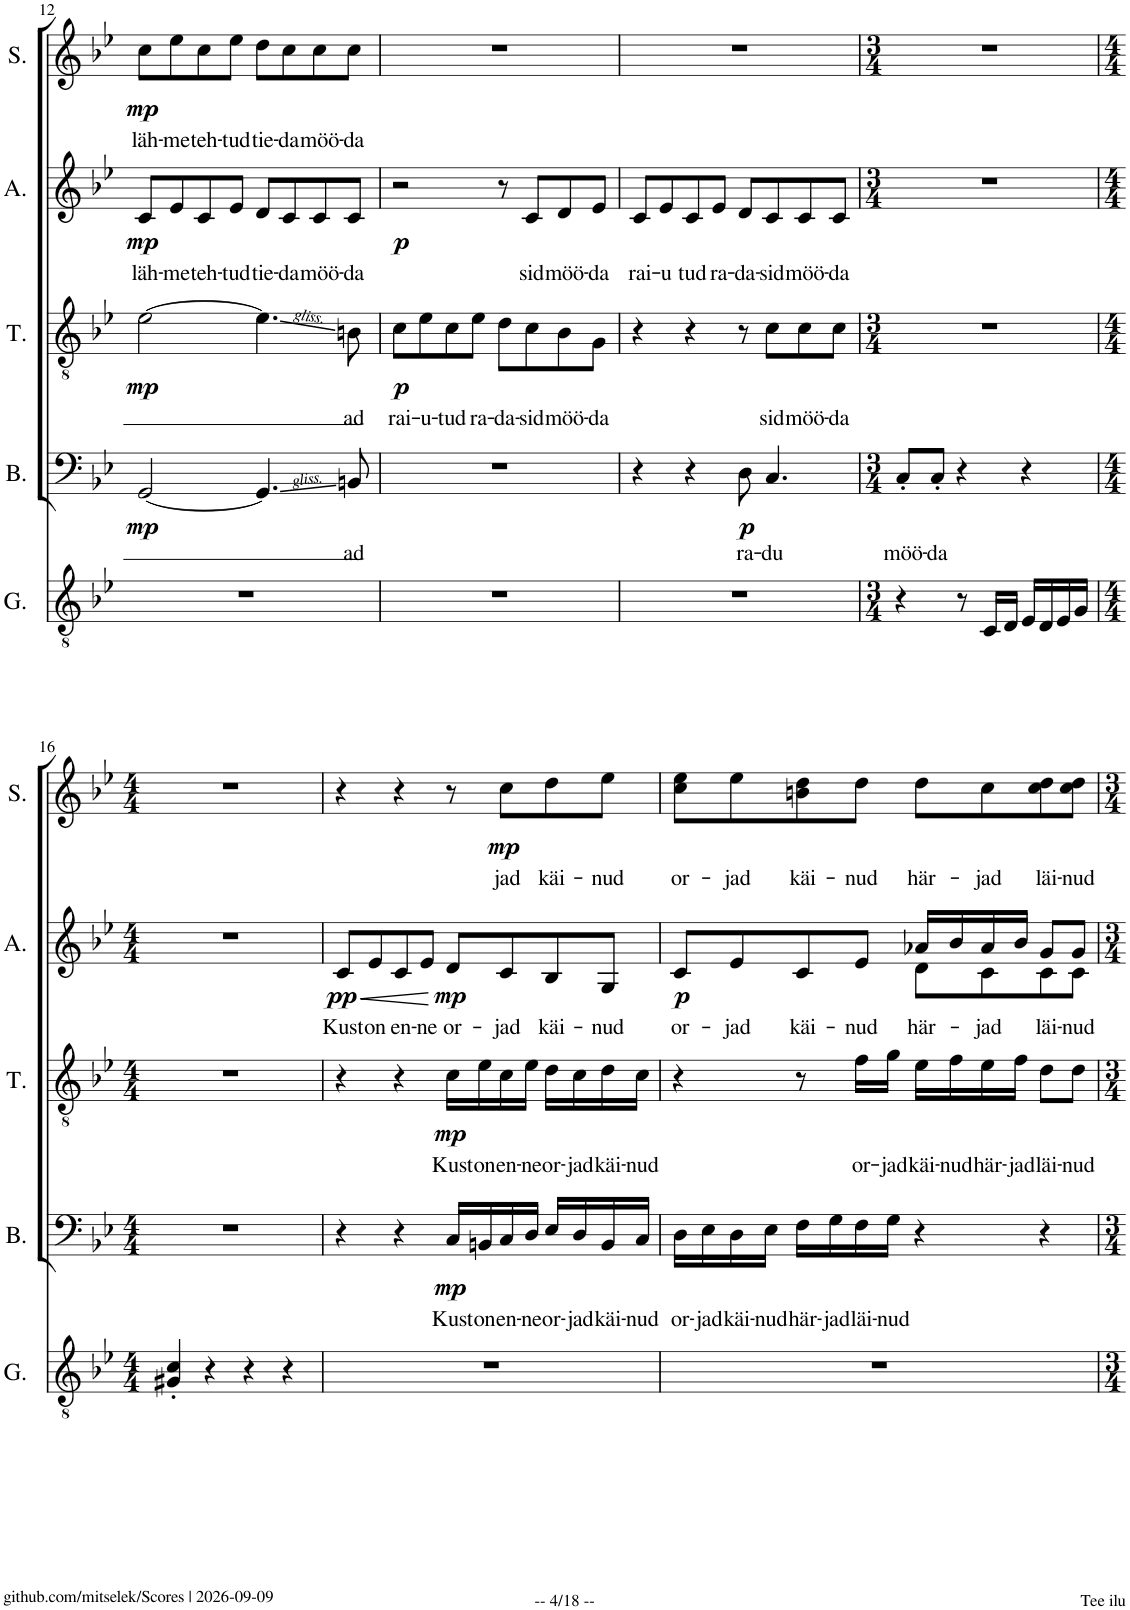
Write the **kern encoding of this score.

**kern	**kern	**text	**dynam	**kern	**text	**dynam	**kern	**text	**dynam	**kern	**text	**dynam
*part5	*part4	*part4	*part4	*part3	*part3	*part3	*part2	*part2	*part2	*part1	*part1	*part1
*staff5	*staff4	*staff4	*staff4	*staff3	*staff3	*staff3	*staff2	*staff2	*staff2	*staff1	*staff1	*staff1
*I"Classical Guitar	*I"Bass	*	*	*I"Tenor	*	*	*I"Alto	*	*	*I"Soprano	*	*
*I'G.	*I'B.	*	*	*I'T.	*	*	*I'A.	*	*	*I'S.	*	*
!!LO:PB:g=z
*clefGv2	*clefF4	*	*	*clefGv2	*	*	*clefG2	*	*	*clefG2	*	*
*k[b-e-]	*k[b-e-]	*	*	*k[b-e-]	*	*	*k[b-e-]	*	*	*k[b-e-]	*	*
*M4/4	*M4/4	*	*	*M4/4	*	*	*M4/4	*	*	*M4/4	*	*
=12	=12	=12	=12	=12	=12	=12	=12	=12	=12	=12	=12	=12
!	!	!	!LO:DY:b	!	!	!LO:DY:b	!	!LO:LY:b	!LO:DY:b	!	!LO:LY:b	!LO:DY:b
1r	[2GG/	.	mp	[2e-\	.	mp	8c/L	läh-	mp	8cc\L	läh-	mp
!	!	!	!	!	!	!	!	!LO:LY:b	!	!	!LO:LY:b	!
.	.	.	.	.	.	.	8e-/	-me	.	8ee-\	-me	.
!	!	!	!	!	!	!	!	!LO:LY:b	!	!	!LO:LY:b	!
.	.	.	.	.	.	.	8c/	teh-	.	8cc\	teh-	.
!	!	!	!	!	!	!	!	!LO:LY:b	!	!	!LO:LY:b	!
.	.	.	.	.	.	.	8e-/J	-tud	.	8ee-\J	-tud	.
!	!	!	!	!	!	!	!	!LO:LY:b	!	!	!LO:LY:b	!
.	4.GG/]	.	.	4.e-\]	.	.	8d/L	tie-	.	8dd\L	tie-	.
!	!	!	!	!	!	!	!	!LO:LY:b	!	!	!LO:LY:b	!
.	.	.	.	.	.	.	8c/	-da	.	8cc\	-da	.
!	!	!	!	!	!	!	!	!LO:LY:b	!	!	!LO:LY:b	!
.	.	.	.	.	.	.	8c/	möö-	.	8cc\	möö-	.
!	!	!LO:LY:b	!	!	!LO:LY:b	!	!	!LO:LY:b	!	!	!LO:LY:b	!
.	8BBn/	ad	.	8Bn\	ad	.	8c/J	-da	.	8cc\J	-da	.
=13	=13	=13	=13	=13	=13	=13	=13	=13	=13	=13	=13	=13
!	!	!	!	!	!LO:LY:b	!LO:DY:b	!	!	!LO:DY:b	!	!	!
1r	1r	.	.	8c\L	rai-	p	2r	.	p	1r	.	.
!	!	!	!	!	!LO:LY:b	!	!	!	!	!	!	!
.	.	.	.	8e-\	-u-	.	.	.	.	.	.	.
!	!	!	!	!	!LO:LY:b	!	!	!	!	!	!	!
.	.	.	.	8c\	-tud	.	.	.	.	.	.	.
!	!	!	!	!	!LO:LY:b	!	!	!	!	!	!	!
.	.	.	.	8e-\J	ra-	.	.	.	.	.	.	.
!	!	!	!	!	!LO:LY:b	!	!	!	!	!	!	!
.	.	.	.	8d\L	-da-	.	8r	.	.	.	.	.
!	!	!	!	!	!LO:LY:b	!	!	!LO:LY:b	!	!	!	!
.	.	.	.	8c\	-sid	.	8c/L	sid	.	.	.	.
!	!	!	!	!	!LO:LY:b	!	!	!LO:LY:b	!	!	!	!
.	.	.	.	8B-\	möö-	.	8d/	möö-	.	.	.	.
!	!	!	!	!	!LO:LY:b	!	!	!LO:LY:b	!	!	!	!
.	.	.	.	8G\J	-da	.	8e-/J	-da	.	.	.	.
=14	=14	=14	=14	=14	=14	=14	=14	=14	=14	=14	=14	=14
!	!	!	!	!	!	!	!	!LO:LY:b	!	!	!	!
1r	4r	.	.	4r	.	.	8c/L	rai-	.	1r	.	.
!	!	!	!	!	!	!	!	!LO:LY:b	!	!	!	!
.	.	.	.	.	.	.	8e-/	-u	.	.	.	.
!	!	!	!	!	!	!	!	!LO:LY:b	!	!	!	!
.	4r	.	.	4r	.	.	8c/	tud	.	.	.	.
!	!	!	!	!	!	!	!	!LO:LY:b	!	!	!	!
.	.	.	.	.	.	.	8e-/J	ra-	.	.	.	.
!	!	!LO:LY:b	!LO:DY:b	!	!	!	!	!LO:LY:b	!	!	!	!
.	8D\	ra-	p	8r	.	.	8d/L	-da-	.	.	.	.
!	!	!LO:LY:b	!	!	!LO:LY:b	!	!	!LO:LY:b	!	!	!	!
.	4.C/	-du	.	8c\L	sid	.	8c/	-sid	.	.	.	.
!	!	!	!	!	!LO:LY:b	!	!	!LO:LY:b	!	!	!	!
.	.	.	.	8c\	möö-	.	8c/	möö-	.	.	.	.
!	!	!	!	!	!LO:LY:b	!	!	!LO:LY:b	!	!	!	!
.	.	.	.	8c\J	-da	.	8c/J	-da	.	.	.	.
=15	=15	=15	=15	=15	=15	=15	=15	=15	=15	=15	=15	=15
*M3/4	*M3/4	*	*	*M3/4	*	*	*M3/4	*	*	*M3/4	*	*
!	!	!LO:LY:b	!	!	!	!	!	!	!	!	!	!
4r	8C'/L	möö-	.	2.r	.	.	2.r	.	.	2.r	.	.
!	!	!LO:LY:b	!	!	!	!	!	!	!	!	!	!
.	8C'/J	-da	.	.	.	.	.	.	.	.	.	.
8r	4r	.	.	.	.	.	.	.	.	.	.	.
16C/LL	.	.	.	.	.	.	.	.	.	.	.	.
16D/JJ	.	.	.	.	.	.	.	.	.	.	.	.
16E-/LL	4r	.	.	.	.	.	.	.	.	.	.	.
16D/	.	.	.	.	.	.	.	.	.	.	.	.
16E-/	.	.	.	.	.	.	.	.	.	.	.	.
16G/JJ	.	.	.	.	.	.	.	.	.	.	.	.
!!LO:LB:g=z
=16	=16	=16	=16	=16	=16	=16	=16	=16	=16	=16	=16	=16
*M4/4	*M4/4	*	*	*M4/4	*	*	*M4/4	*	*	*M4/4	*	*
4G#X/' 4c/'	1r	.	.	1r	.	.	1r	.	.	1r	.	.
4r	.	.	.	.	.	.	.	.	.	.	.	.
4r	.	.	.	.	.	.	.	.	.	.	.	.
4r	.	.	.	.	.	.	.	.	.	.	.	.
=17	=17	=17	=17	=17	=17	=17	=17	=17	=17	=17	=17	=17
!	!	!	!	!	!	!	!	!LO:LY:b	!LO:HP:b	!	!	!
!	!	!	!	!	!	!	!	!	!LO:DY:n=1:b	!	!	!
1r	4r	.	.	4r	.	.	8c/L	Kust	< pp	4r	.	.
!	!	!	!	!	!	!	!	!LO:LY:b	!	!	!	!
.	.	.	.	.	.	.	8e-/	on	.	.	.	.
!	!	!	!	!	!	!	!	!LO:LY:b	!	!	!	!
.	4r	.	.	4r	.	.	8c/	en-	.	4r	.	.
!	!	!	!	!	!	!	!	!LO:LY:b	!	!	!	!
.	.	.	.	.	.	.	8e-/J	-ne	.	.	.	.
!	!	!LO:LY:b	!LO:DY:b	!	!LO:LY:b	!LO:DY:b	!	!LO:LY:b	!LO:DY:n=2:b	!	!	!
.	16C/LL	Kust	mp	16c\LL	Kust	mp	8d/L	or-	[ mp	8r	.	.
!	!	!LO:LY:b	!	!	!LO:LY:b	!	!	!	!	!	!	!
.	16BBn/	on	.	16e-\	on	.	.	.	.	.	.	.
!	!	!LO:LY:b	!	!	!LO:LY:b	!	!	!LO:LY:b	!	!	!LO:LY:b	!LO:DY:b
.	16C/	en-	.	16c\	en-	.	8c/	-jad	.	8cc\L	jad	mp
!	!	!LO:LY:b	!	!	!LO:LY:b	!	!	!	!	!	!	!
.	16D/JJ	-ne	.	16e-\JJ	-ne	.	.	.	.	.	.	.
!	!	!LO:LY:b	!	!	!LO:LY:b	!	!	!LO:LY:b	!	!	!LO:LY:b	!
.	16E-/LL	or-	.	16d\LL	or-	.	8B-/	käi-	.	8dd\	käi-	.
!	!	!LO:LY:b	!	!	!LO:LY:b	!	!	!	!	!	!	!
.	16D/	-jad	.	16c\	-jad	.	.	.	.	.	.	.
!	!	!LO:LY:b	!	!	!LO:LY:b	!	!	!LO:LY:b	!	!	!LO:LY:b	!
.	16BB/	käi-	.	16d\	käi-	.	8G/J	-nud	.	8ee-\J	-nud	.
!	!	!LO:LY:b	!	!	!LO:LY:b	!	!	!	!	!	!	!
.	16C/JJ	-nud	.	16c\JJ	-nud	.	.	.	.	.	.	.
=18	=18	=18	=18	=18	=18	=18	=18	=18	=18	=18	=18	=18
!	!	!LO:LY:b	!	!	!	!	!	!LO:LY:b	!LO:DY:b	!	!LO:LY:b	!
*	*	*	*	*	*	*	*^	*	*	*	*	*
1r	16D\LL	or-	.	4r	.	.	8c/L	2ryy	or-	p	8cc\ 8ee-\L	or-	.
!	!	!LO:LY:b	!	!	!	!	!	!	!	!	!	!	!
.	16E-\	-jad	.	.	.	.	.	.	.	.	.	.	.
!	!	!LO:LY:b	!	!	!	!	!	!	!LO:LY:b	!	!	!LO:LY:b	!
.	16D\	käi-	.	.	.	.	8e-/	.	-jad	.	8ee-\	-jad	.
!	!	!LO:LY:b	!	!	!	!	!	!	!	!	!	!	!
.	16E-\JJ	-nud	.	.	.	.	.	.	.	.	.	.	.
!	!	!LO:LY:b	!	!	!	!	!	!	!LO:LY:b	!	!	!LO:LY:b	!
.	16F\LL	här-	.	8r	.	.	8c/	.	käi-	.	8bn\ 8dd\	käi-	.
!	!	!LO:LY:b	!	!	!	!	!	!	!	!	!	!	!
.	16G\	-jad	.	.	.	.	.	.	.	.	.	.	.
!	!	!LO:LY:b	!	!	!LO:LY:b	!	!	!	!LO:LY:b	!	!	!LO:LY:b	!
.	16F\	läi-	.	16f\LL	or-	.	8e-/J	.	-nud	.	8dd\J	-nud	.
!	!	!LO:LY:b	!	!	!LO:LY:b	!	!	!	!	!	!	!	!
.	16G\JJ	-nud	.	16g\JJ	-jad	.	.	.	.	.	.	.	.
!	!	!	!	!	!LO:LY:b	!	!	!	!LO:LY:b	!	!	!LO:LY:b	!
.	4r	.	.	16e-\LL	käi-	.	16a-X/LL	8d\L	här-	.	8dd\L	här-	.
!	!	!	!	!	!LO:LY:b	!	!	!	!	!	!	!	!
.	.	.	.	16f\	-nud	.	16b-/	.	.	.	.	.	.
!	!	!	!	!	!LO:LY:b	!	!	!	!LO:LY:b	!	!	!LO:LY:b	!
.	.	.	.	16e-\	här-	.	16a-/	8c\	-jad	.	8cc\	-jad	.
!	!	!	!	!	!LO:LY:b	!	!	!	!	!	!	!	!
.	.	.	.	16f\JJ	-jad	.	16b-/JJ	.	.	.	.	.	.
!	!	!	!	!	!LO:LY:b	!	!	!	!LO:LY:b	!	!	!LO:LY:b	!
.	4r	.	.	8d\L	läi-	.	8g/L	8c\	läi-	.	8cc\ 8dd\	läi-	.
!	!	!	!	!	!LO:LY:b	!	!	!	!LO:LY:b	!	!	!LO:LY:b	!
.	.	.	.	8d\J	-nud	.	8g/J	8c\J	-nud	.	8cc\ 8dd\J	-nud	.
*	*	*	*	*	*	*	*v	*v	*	*	*	*	*
=	=	=	=	=	=	=	=	=	=	=	=	=
*-	*-	*-	*-	*-	*-	*-	*-	*-	*-	*-	*-	*-
